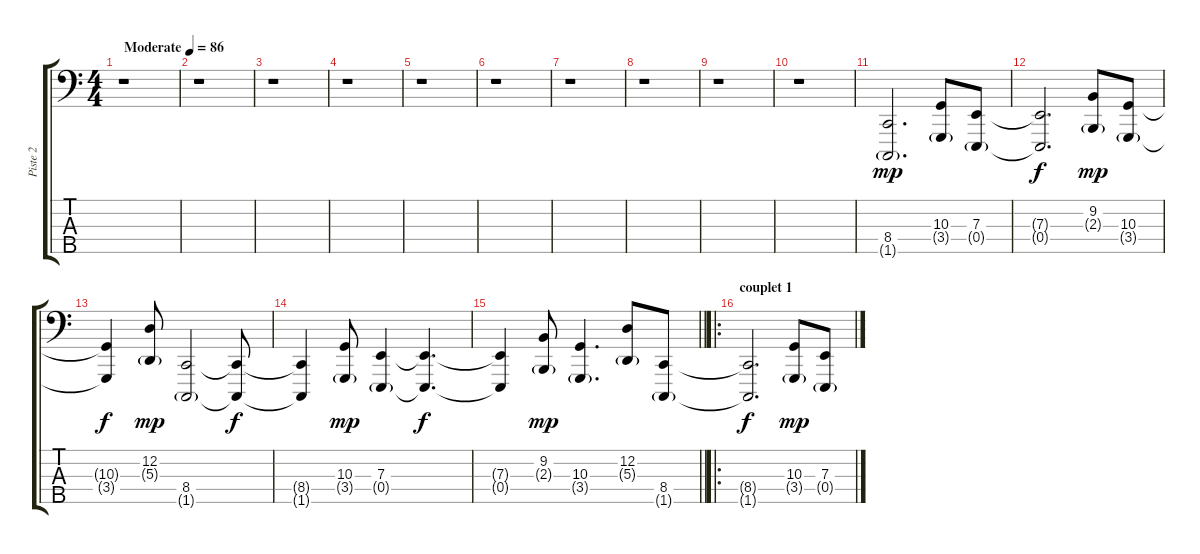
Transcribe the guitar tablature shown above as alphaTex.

\track ("Piste 2" "Piste 2") {instrument lead8bassandlead}
\staff {score tabs}
\tuning (G2 D2 A1 E1 B0) {hide}
\ts (4 4)
\tempo (86 "Moderate")
\clef f4
\ks c
r.1{dy mp instrument lead8bassandlead} |
r.1 |
r.1 |
r.1 |
r.1 |
r.1 |
r.1 |
r.1 |
r.1 |
r.1 |
(8.4 1.5{g}).2{d} (10.3 3.4{g}).8 (7.3 0.4{g}).8 |
(7.3{t} 0.4{t}).2{d dy f} (9.2 2.3{g}).8{dy mp} (10.3 3.4{g}).8 |
(10.3{t} 3.4{t}).4{dy f} (12.2 5.3{g}).8{dy mp} (8.4 1.5{g}).2 (8.4{t} 1.5{t}).8{dy f} |
(8.4{t} 1.5{t}).4 (10.3 3.4{g}).8{dy mp} (7.3 0.4{g}).4 (7.3{t} 0.4{t}).4{d dy f} |
\barLineRight lightlight
(7.3{t} 0.4{t}).4 (9.2 2.3{g}).8{dy mp} (10.3 3.4{g}).4{d} (12.2 5.3{g}).8 (8.4 1.5{g}).8 |
\ro
\section ("" "couplet 1")
(8.4{t} 1.5{t}).2{d dy f} (10.3 3.4{g}).8{dy mp} (7.3 0.4{g}).8
